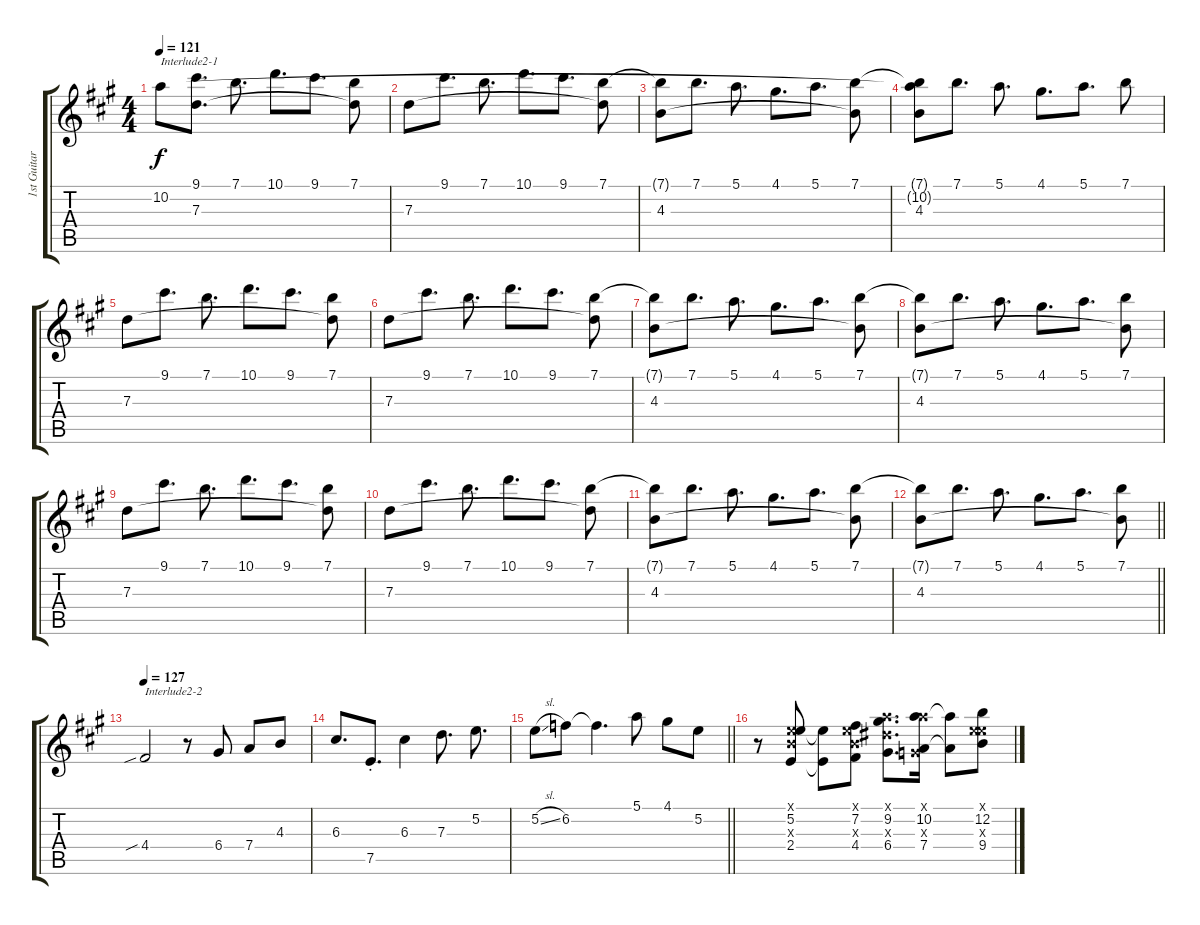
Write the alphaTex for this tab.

\track ("1st Guitar" "1st Guitar") {instrument acousticguitarsteel}
\staff {score tabs}
\tuning (E4 B3 G3 D3 A2 E2) {hide}
\ts (4 4)
\tempo 121
\clef g2
\ks a
10.2{t}.8{txt "Interlude2-1" dy f volume 16} (9.1 7.3).8{d} 7.1.8{d} 10.1.8{d} 9.1.8{d} (7.1 7.3{t}).8 |
7.3.8 9.1.8{d} 7.1.8{d} 10.1.8{d} 9.1.8{d} (7.1 7.3{t}).8 |
(7.1{t} 4.3).8 7.1.8{d} 5.1.8{d} 4.1.8{d} 5.1.8{d} (7.1 4.3{t}).8 |
(7.1{t} 10.2{t} 4.3).8 7.1.8{d} 5.1.8{d} 4.1.8{d} 5.1.8{d} 7.1.8 |
7.3.8{volume 16} 9.1.8{d} 7.1.8{d} 10.1.8{d} 9.1.8{d} (7.1 7.3{t}).8 |
7.3.8 9.1.8{d} 7.1.8{d} 10.1.8{d} 9.1.8{d} (7.1 7.3{t}).8 |
(7.1{t} 4.3).8 7.1.8{d} 5.1.8{d} 4.1.8{d} 5.1.8{d} (7.1 4.3{t}).8 |
(7.1{t} 4.3).8 7.1.8{d} 5.1.8{d} 4.1.8{d} 5.1.8{d} (7.1 4.3{t}).8 |
7.3.8{volume 16} 9.1.8{d} 7.1.8{d} 10.1.8{d} 9.1.8{d} (7.1 7.3{t}).8 |
7.3.8 9.1.8{d} 7.1.8{d} 10.1.8{d} 9.1.8{d} (7.1 7.3{t}).8 |
(7.1{t} 4.3).8 7.1.8{d} 5.1.8{d} 4.1.8{d} 5.1.8{d} (7.1 4.3{t}).8 |
\barLineRight lightlight
(7.1{t} 4.3).8 7.1.8{d} 5.1.8{d} 4.1.8{d} 5.1.8{d} (7.1 4.3{t}).8 |
\tempo 127
4.4{sib}.2{txt "Interlude2-2" volume 16} r.8 6.4.8 7.4.8 4.3.8 |
6.3.8{d} 7.5{st}.8{d} 6.3.4 7.3.8{d} 5.2.8{d} |
\barLineRight lightlight
5.2{sl}.8 6.2.8 6.2{t}.4{d} 5.1.8 4.1.8 5.2.8 |
r.8{volume 16} (0.1{x} 5.2 4.3{x} 2.4).8 (5.2{t} 2.4{t}).8 (0.1{x} 7.2 4.3{x} 4.4).8 (5.1{x} 9.2 8.3{x} 6.4).8{d} (5.1{x} 10.2 0.3{x} 7.4).16 (10.2{t} 7.4{t}).8 (0.1{x} 12.2 9.3{x} 9.4).8
